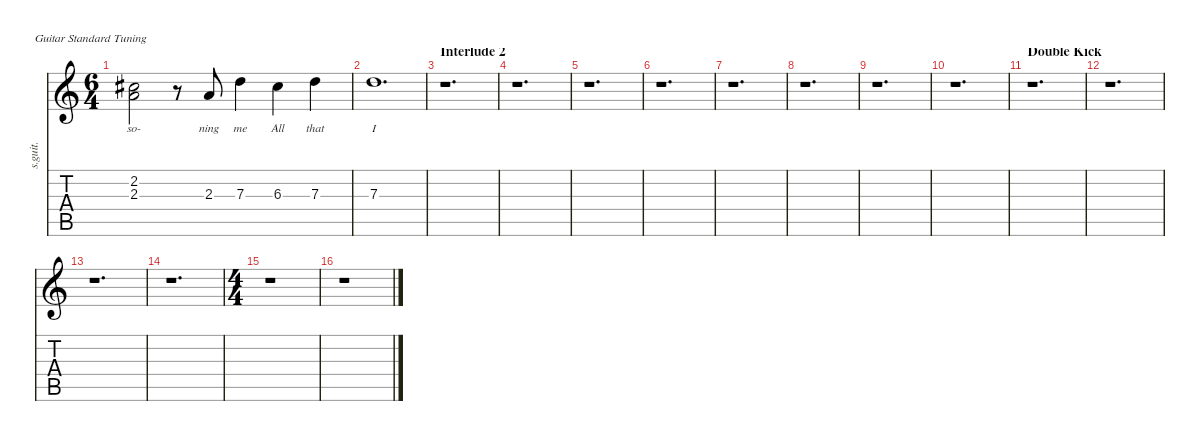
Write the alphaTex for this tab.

\defaultSystemsLayout 4
\hideDynamics
\bracketExtendMode nobrackets
\track ("Hetfield, Newstead - Vocals" "s.guit.") {instrument clarinet}
\staff {score tabs}
\tuning (E4 B3 G3 D3 A2 E2)
\displaytranspose 12
\ts (6 4)
\tempo (103 hide)
\clef g2
\ks c
(2.2{t acc #} 2.3{t}).2{lyrics (0 "so-") lyrics (1 "") lyrics (2 "") lyrics (3 "") lyrics (4 "") dy mp} r.8 2.3.8{lyrics (0 "ning") lyrics (1 "") lyrics (2 "") lyrics (3 "") lyrics (4 "") dy f} 7.3.4{lyrics (0 "me") lyrics (1 "") lyrics (2 "") lyrics (3 "") lyrics (4 "")} 6.3{acc #}.4{lyrics (0 "All") lyrics (1 "") lyrics (2 "") lyrics (3 "") lyrics (4 "")} 7.3.4{lyrics (0 "that") lyrics (1 "") lyrics (2 "") lyrics (3 "") lyrics (4 "")} |
7.3.1{d lyrics (0 "I") lyrics (1 "") lyrics (2 "") lyrics (3 "") lyrics (4 "")} |
\section ("" "Interlude 2")
\tempo (108 hide)
r.1{d} |
r.1{d} |
r.1{d} |
r.1{d} |
r.1{d} |
r.1{d} |
r.1{d} |
r.1{d} |
\section ("" "Double Kick")
r.1{d} |
r.1{d} |
r.1{d} |
r.1{d} |
\ts (4 4)
\beaming (8 2 2 2 2)
r.1 |
r.1
